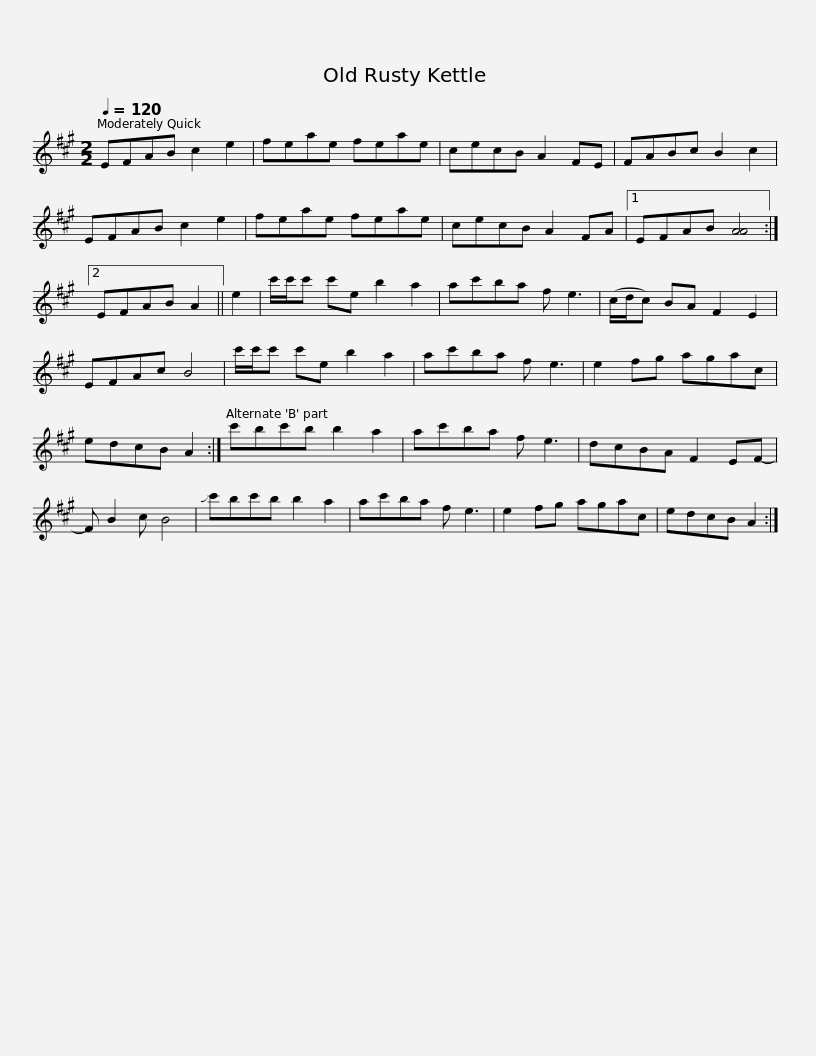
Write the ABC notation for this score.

X:1
L:1/8
Q:1/4=120
M:2/2
I:linebreak $
K:A
V:1 treble
V:1
 EFAB c2 e2 | feae feae | cecB A2 FE | FABc B2 c2 | EFAB c2 e2 | %5
 feae feae |$ cecB A2 FA |1 EFAB [AA]4 :|2 EFAB A2 || e2 | %10
 c'/c'/c' c'e b2 a2 | ac'ba f e3 | (c/d/c) BA F2 E2 |$ EFAc B4 | c'/c'/c' c'e b2 a2 | %15
 ac'ba f e3 | e2 fg agac | edcB A2 :| c'bc'b b2 a2 |$ ac'ba f e3 | %20
 dcBA F2 EF- | F B2 c B4 | !slide!c'bc'b b2 a2 | ac'ba f e3 | e2 fg agac |$ %25
 edcB A2 :| %26
